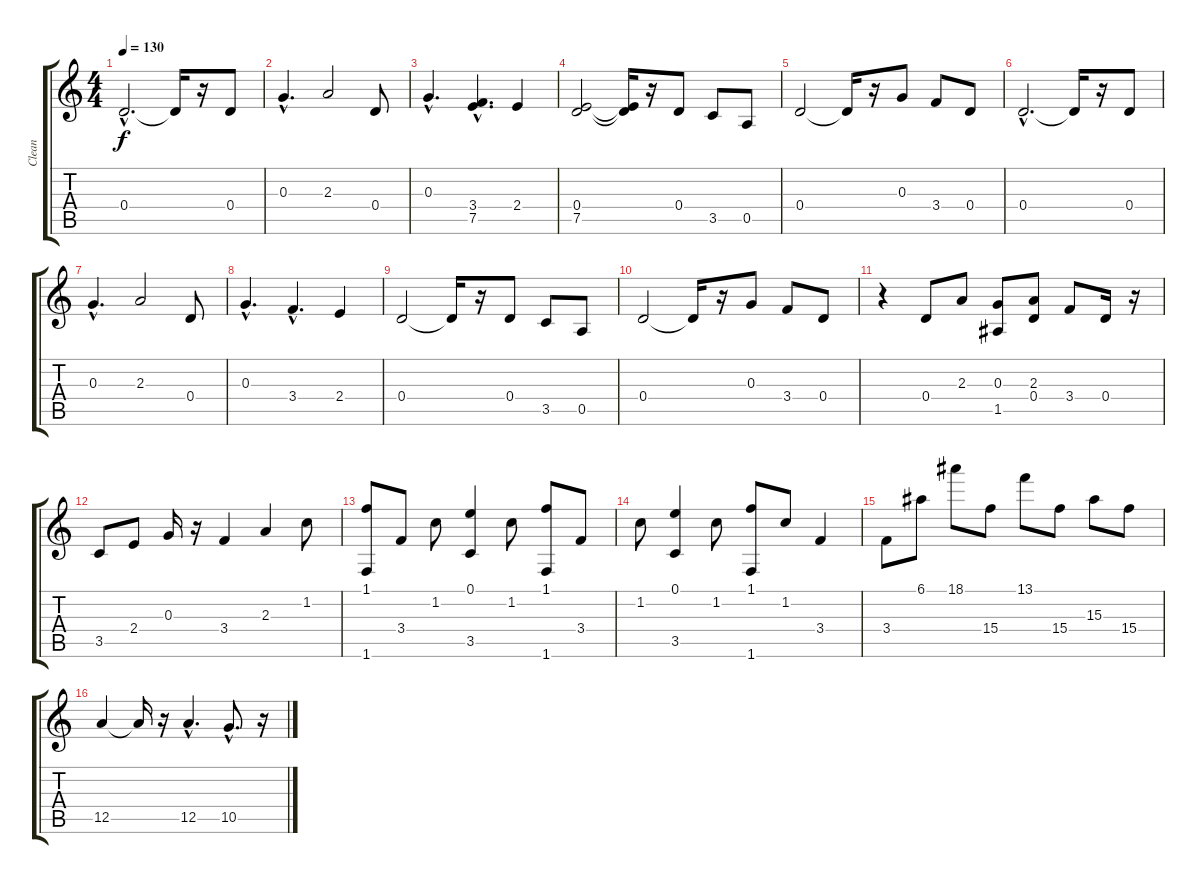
\track ("Clean" "Clean") {instrument electricguitarclean}
\staff {score tabs}
\tuning (E4 B3 G3 D3 A2 E2) {hide}
\ts (4 4)
\tempo 130
\clef g2
\ks c
0.4{hac}.2{d dy f} 0.4{t}.16 r.16 0.4.8 |
0.3{hac}.4{d} 2.3.2 0.4.8 |
0.3{hac}.4{d} (3.4{hac} 7.5{hac}).4{d} 2.4.4 |
(0.4 7.5).2 (0.4{t} 7.5{t}).16 r.16 0.4.8 3.5.8 0.5.8 |
0.4.2 0.4{t}.16 r.16 0.3.8 3.4.8 0.4.8 |
0.4{hac}.2{d} 0.4{t}.16 r.16 0.4.8 |
0.3{hac}.4{d} 2.3.2 0.4.8 |
0.3{hac}.4{d} 3.4{hac}.4{d} 2.4.4 |
0.4.2 0.4{t}.16 r.16 0.4.8 3.5.8 0.5.8 |
0.4.2 0.4{t}.16 r.16 0.3.8 3.4.8 0.4.8 |
r.4 0.4.8 2.3.8 (0.3 1.5).8 (2.3 0.4).8 3.4.8 0.4.16 r.16 |
3.5.8 2.4.8 0.3.16 r.16 3.4.4 2.3.4 1.2.8 |
(1.1 1.6).8 3.4.8 1.2.8 (0.1 3.5).4 1.2.8 (1.1 1.6).8 3.4.8 |
1.2.8 (0.1 3.5).4 1.2.8 (1.1 1.6).8 1.2.8 3.4.4 |
3.4.8 6.1.8 18.1.8 15.4.8 13.1.8 15.4.8 15.3.8 15.4.8 |
12.5.4 12.5{t}.16 r.16 12.5{hac}.4{d} 10.5{hac}.8{d} r.16
